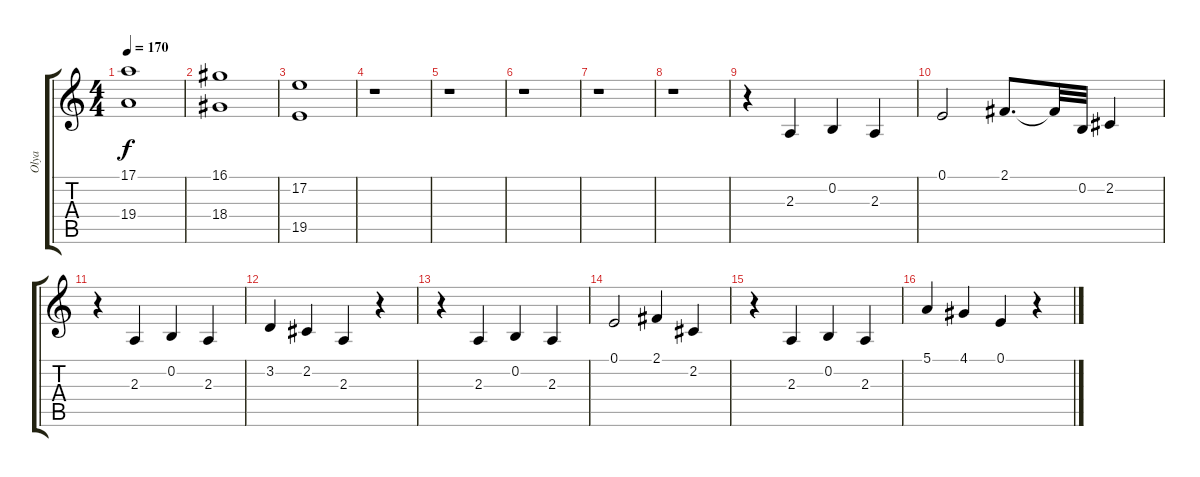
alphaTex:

\track ("Olya" "Olya") {instrument stringensemble1}
\staff {score tabs}
\tuning (E4 B3 G3 D3 A2 E2) {hide}
\ts (4 4)
\tempo 170
\clef g2
\ks c
(17.1 19.4).1{dy f} |
(16.1 18.4).1 |
(17.2 19.5).1 |
r.1 |
r.1 |
r.1 |
r.1 |
r.1 |
r.4 2.3.4 0.2.4 2.3.4 |
0.1.2 2.1.8{d} 2.1{t}.32 0.2.32 2.2.4 |
r.4 2.3.4 0.2.4 2.3.4 |
3.2.4 2.2.4 2.3.4 r.4 |
r.4 2.3.4 0.2.4 2.3.4 |
0.1.2 2.1.4 2.2.4 |
r.4 2.3.4 0.2.4 2.3.4 |
5.1.4 4.1.4 0.1.4 r.4
